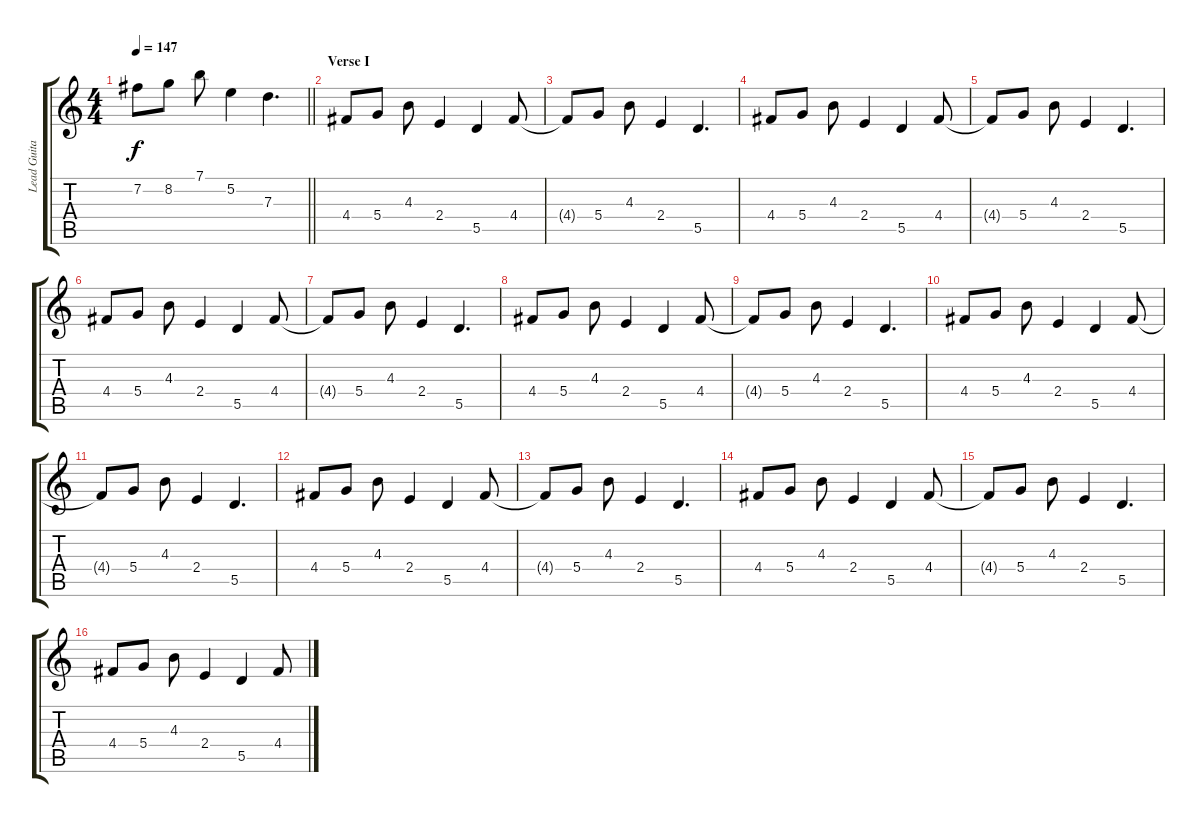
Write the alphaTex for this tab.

\track ("Lead Guitar" "Lead Guita") {instrument distortionguitar}
\staff {score tabs}
\tuning (E4 B3 G3 D3 A2 E2) {hide}
\ts (4 4)
\tempo 147
\clef g2
\barLineRight lightlight
\ks c
7.2{t}.8{dy f} 8.2.8 7.1.8 5.2.4 7.3.4{d} |
\section ("" "Verse I")
4.4.8 5.4.8 4.3.8 2.4.4 5.5.4 4.4.8 |
4.4{t}.8 5.4.8 4.3.8 2.4.4 5.5.4{d} |
4.4.8 5.4.8 4.3.8 2.4.4 5.5.4 4.4.8 |
4.4{t}.8 5.4.8 4.3.8 2.4.4 5.5.4{d} |
4.4.8 5.4.8 4.3.8 2.4.4 5.5.4 4.4.8 |
4.4{t}.8 5.4.8 4.3.8 2.4.4 5.5.4{d} |
4.4.8 5.4.8 4.3.8 2.4.4 5.5.4 4.4.8 |
4.4{t}.8 5.4.8 4.3.8 2.4.4 5.5.4{d} |
4.4.8 5.4.8 4.3.8 2.4.4 5.5.4 4.4.8 |
4.4{t}.8 5.4.8 4.3.8 2.4.4 5.5.4{d} |
4.4.8 5.4.8 4.3.8 2.4.4 5.5.4 4.4.8 |
4.4{t}.8 5.4.8 4.3.8 2.4.4 5.5.4{d} |
4.4.8 5.4.8 4.3.8 2.4.4 5.5.4 4.4.8 |
4.4{t}.8 5.4.8 4.3.8 2.4.4 5.5.4{d} |
4.4.8 5.4.8 4.3.8 2.4.4 5.5.4 4.4.8
